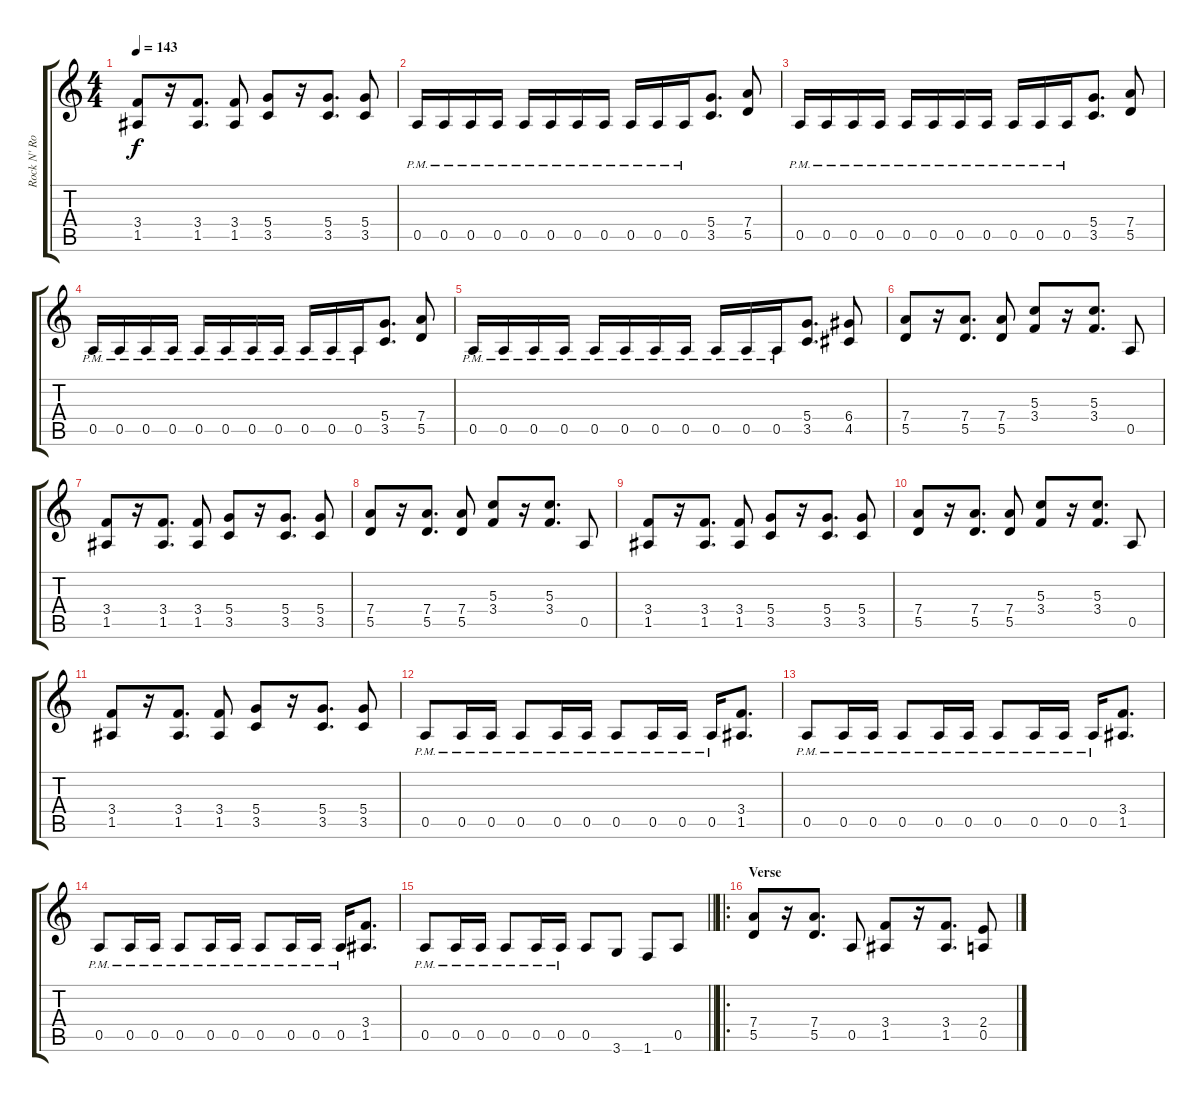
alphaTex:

\track ("Rock N' Rolf" "Rock N' Ro") {instrument distortionguitar}
\staff {score tabs}
\tuning (E4 B3 G3 D3 A2 E2) {hide}
\ts (4 4)
\tempo 143
\clef g2
\ks c
(3.4 1.5).8{dy f} r.16 (3.4 1.5).8{d} (3.4 1.5).8 (5.4 3.5).8 r.16 (5.4 3.5).8{d} (5.4 3.5).8 |
0.5{pm}.16 0.5{pm}.16 0.5{pm}.16 0.5{pm}.16 0.5{pm}.16 0.5{pm}.16 0.5{pm}.16 0.5{pm}.16 0.5{pm}.16 0.5{pm}.16 0.5{pm}.16 (5.4 3.5).8{d} (7.4 5.5).8 |
0.5{pm}.16 0.5{pm}.16 0.5{pm}.16 0.5{pm}.16 0.5{pm}.16 0.5{pm}.16 0.5{pm}.16 0.5{pm}.16 0.5{pm}.16 0.5{pm}.16 0.5{pm}.16 (5.4 3.5).8{d} (7.4 5.5).8 |
0.5{pm}.16 0.5{pm}.16 0.5{pm}.16 0.5{pm}.16 0.5{pm}.16 0.5{pm}.16 0.5{pm}.16 0.5{pm}.16 0.5{pm}.16 0.5{pm}.16 0.5{pm}.16 (5.4 3.5).8{d} (7.4 5.5).8 |
0.5{pm}.16 0.5{pm}.16 0.5{pm}.16 0.5{pm}.16 0.5{pm}.16 0.5{pm}.16 0.5{pm}.16 0.5{pm}.16 0.5{pm}.16 0.5{pm}.16 0.5{pm}.16 (5.4 3.5).8{d} (6.4 4.5).8 |
(7.4 5.5).8 r.16 (7.4 5.5).8{d} (7.4 5.5).8 (5.3 3.4).8 r.16 (5.3 3.4).8{d} 0.5.8 |
(3.4 1.5).8 r.16 (3.4 1.5).8{d} (3.4 1.5).8 (5.4 3.5).8 r.16 (5.4 3.5).8{d} (5.4 3.5).8 |
(7.4 5.5).8 r.16 (7.4 5.5).8{d} (7.4 5.5).8 (5.3 3.4).8 r.16 (5.3 3.4).8{d} 0.5.8 |
(3.4 1.5).8 r.16 (3.4 1.5).8{d} (3.4 1.5).8 (5.4 3.5).8 r.16 (5.4 3.5).8{d} (5.4 3.5).8 |
(7.4 5.5).8 r.16 (7.4 5.5).8{d} (7.4 5.5).8 (5.3 3.4).8 r.16 (5.3 3.4).8{d} 0.5.8 |
(3.4 1.5).8 r.16 (3.4 1.5).8{d} (3.4 1.5).8 (5.4 3.5).8 r.16 (5.4 3.5).8{d} (5.4 3.5).8 |
0.5{pm}.8 0.5{pm}.16 0.5{pm}.16 0.5{pm}.8 0.5{pm}.16 0.5{pm}.16 0.5{pm}.8 0.5{pm}.16 0.5{pm}.16 0.5{pm}.16 (3.4 1.5).8{d} |
0.5{pm}.8 0.5{pm}.16 0.5{pm}.16 0.5{pm}.8 0.5{pm}.16 0.5{pm}.16 0.5{pm}.8 0.5{pm}.16 0.5{pm}.16 0.5{pm}.16 (3.4 1.5).8{d} |
0.5{pm}.8 0.5{pm}.16 0.5{pm}.16 0.5{pm}.8 0.5{pm}.16 0.5{pm}.16 0.5{pm}.8 0.5{pm}.16 0.5{pm}.16 0.5{pm}.16 (3.4 1.5).8{d} |
\barLineRight lightlight
0.5{pm}.8 0.5{pm}.16 0.5{pm}.16 0.5{pm}.8 0.5{pm}.16 0.5{pm}.16 0.5.8 3.6.8 1.6.8 0.5.8 |
\ro
\section ("" "Verse")
(7.4 5.5).8 r.16 (7.4 5.5).8{d} 0.5.8 (3.4 1.5).8 r.16 (3.4 1.5).8{d} (2.4 0.5).8
